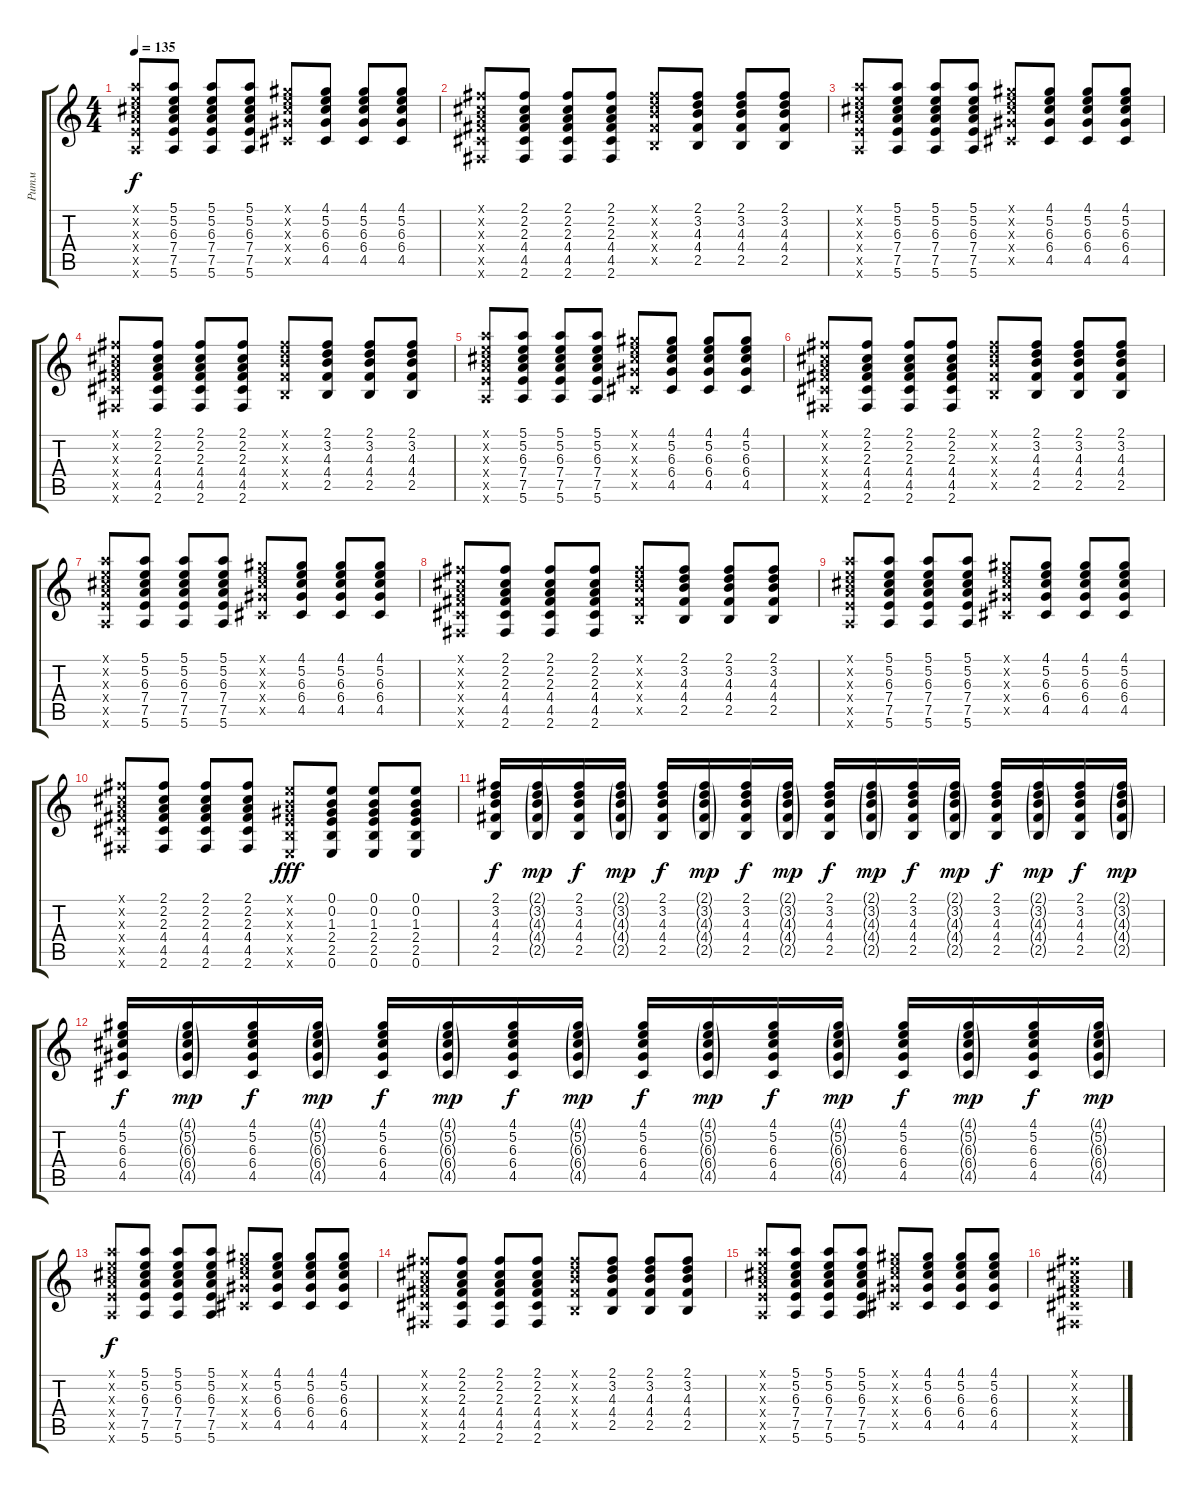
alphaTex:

\track ("Ритм" "Ритм") {instrument electricguitarclean}
\staff {score tabs}
\tuning (E4 B3 G3 D3 A2 E2) {hide}
\ts (4 4)
\tempo 135
\clef g2
\ks c
(5.1{x} 5.2{x} 6.3{x} 7.4{x} 7.5{x} 5.6{x}).8{dy f} (5.1 5.2 6.3 7.4 7.5 5.6).8 (5.1 5.2 6.3 7.4 7.5 5.6).8 (5.1 5.2 6.3 7.4 7.5 5.6).8 (4.1{x} 5.2{x} 6.3{x} 6.4{x} 4.5{x}).8 (4.1 5.2 6.3 6.4 4.5).8 (4.1 5.2 6.3 6.4 4.5).8 (4.1 5.2 6.3 6.4 4.5).8 |
(2.1{x} 2.2{x} 2.3{x} 4.4{x} 4.5{x} 2.6{x}).8 (2.1 2.2 2.3 4.4 4.5 2.6).8 (2.1 2.2 2.3 4.4 4.5 2.6).8 (2.1 2.2 2.3 4.4 4.5 2.6).8 (2.1{x} 3.2{x} 4.3{x} 4.4{x} 2.5{x}).8 (2.1 3.2 4.3 4.4 2.5).8 (2.1 3.2 4.3 4.4 2.5).8 (2.1 3.2 4.3 4.4 2.5).8 |
(5.1{x} 5.2{x} 6.3{x} 7.4{x} 7.5{x} 5.6{x}).8 (5.1 5.2 6.3 7.4 7.5 5.6).8 (5.1 5.2 6.3 7.4 7.5 5.6).8 (5.1 5.2 6.3 7.4 7.5 5.6).8 (4.1{x} 5.2{x} 6.3{x} 6.4{x} 4.5{x}).8 (4.1 5.2 6.3 6.4 4.5).8 (4.1 5.2 6.3 6.4 4.5).8 (4.1 5.2 6.3 6.4 4.5).8 |
(2.1{x} 2.2{x} 2.3{x} 4.4{x} 4.5{x} 2.6{x}).8 (2.1 2.2 2.3 4.4 4.5 2.6).8 (2.1 2.2 2.3 4.4 4.5 2.6).8 (2.1 2.2 2.3 4.4 4.5 2.6).8 (2.1{x} 3.2{x} 4.3{x} 4.4{x} 2.5{x}).8 (2.1 3.2 4.3 4.4 2.5).8 (2.1 3.2 4.3 4.4 2.5).8 (2.1 3.2 4.3 4.4 2.5).8 |
(5.1{x} 5.2{x} 6.3{x} 7.4{x} 7.5{x} 5.6{x}).8 (5.1 5.2 6.3 7.4 7.5 5.6).8 (5.1 5.2 6.3 7.4 7.5 5.6).8 (5.1 5.2 6.3 7.4 7.5 5.6).8 (4.1{x} 5.2{x} 6.3{x} 6.4{x} 4.5{x}).8 (4.1 5.2 6.3 6.4 4.5).8 (4.1 5.2 6.3 6.4 4.5).8 (4.1 5.2 6.3 6.4 4.5).8 |
(2.1{x} 2.2{x} 2.3{x} 4.4{x} 4.5{x} 2.6{x}).8 (2.1 2.2 2.3 4.4 4.5 2.6).8 (2.1 2.2 2.3 4.4 4.5 2.6).8 (2.1 2.2 2.3 4.4 4.5 2.6).8 (2.1{x} 3.2{x} 4.3{x} 4.4{x} 2.5{x}).8 (2.1 3.2 4.3 4.4 2.5).8 (2.1 3.2 4.3 4.4 2.5).8 (2.1 3.2 4.3 4.4 2.5).8 |
(5.1{x} 5.2{x} 6.3{x} 7.4{x} 7.5{x} 5.6{x}).8 (5.1 5.2 6.3 7.4 7.5 5.6).8 (5.1 5.2 6.3 7.4 7.5 5.6).8 (5.1 5.2 6.3 7.4 7.5 5.6).8 (4.1{x} 5.2{x} 6.3{x} 6.4{x} 4.5{x}).8 (4.1 5.2 6.3 6.4 4.5).8 (4.1 5.2 6.3 6.4 4.5).8 (4.1 5.2 6.3 6.4 4.5).8 |
(2.1{x} 2.2{x} 2.3{x} 4.4{x} 4.5{x} 2.6{x}).8 (2.1 2.2 2.3 4.4 4.5 2.6).8 (2.1 2.2 2.3 4.4 4.5 2.6).8 (2.1 2.2 2.3 4.4 4.5 2.6).8 (2.1{x} 3.2{x} 4.3{x} 4.4{x} 2.5{x}).8 (2.1 3.2 4.3 4.4 2.5).8 (2.1 3.2 4.3 4.4 2.5).8 (2.1 3.2 4.3 4.4 2.5).8 |
(5.1{x} 5.2{x} 6.3{x} 7.4{x} 7.5{x} 5.6{x}).8 (5.1 5.2 6.3 7.4 7.5 5.6).8 (5.1 5.2 6.3 7.4 7.5 5.6).8 (5.1 5.2 6.3 7.4 7.5 5.6).8 (4.1{x} 5.2{x} 6.3{x} 6.4{x} 4.5{x}).8 (4.1 5.2 6.3 6.4 4.5).8 (4.1 5.2 6.3 6.4 4.5).8 (4.1 5.2 6.3 6.4 4.5).8 |
(2.1{x} 2.2{x} 2.3{x} 4.4{x} 4.5{x} 2.6{x}).8 (2.1 2.2 2.3 4.4 4.5 2.6).8 (2.1 2.2 2.3 4.4 4.5 2.6).8 (2.1 2.2 2.3 4.4 4.5 2.6).8 (0.1{x} 0.2{x} 1.3{x} 2.4{x} 2.5{x} 0.6{x}).8{dy fff} (0.1 0.2 1.3 2.4 2.5 0.6).8 (0.1 0.2 1.3 2.4 2.5 0.6).8 (0.1 0.2 1.3 2.4 2.5 0.6).8 |
(2.1 3.2 4.3 4.4 2.5).16{dy f} (2.1{g} 3.2{g} 4.3{g} 4.4{g} 2.5{g}).16{dy mp} (2.1 3.2 4.3 4.4 2.5).16{dy f} (2.1{g} 3.2{g} 4.3{g} 4.4{g} 2.5{g}).16{dy mp} (2.1 3.2 4.3 4.4 2.5).16{dy f} (2.1{g} 3.2{g} 4.3{g} 4.4{g} 2.5{g}).16{dy mp} (2.1 3.2 4.3 4.4 2.5).16{dy f} (2.1{g} 3.2{g} 4.3{g} 4.4{g} 2.5{g}).16{dy mp} (2.1 3.2 4.3 4.4 2.5).16{dy f} (2.1{g} 3.2{g} 4.3{g} 4.4{g} 2.5{g}).16{dy mp} (2.1 3.2 4.3 4.4 2.5).16{dy f} (2.1{g} 3.2{g} 4.3{g} 4.4{g} 2.5{g}).16{dy mp} (2.1 3.2 4.3 4.4 2.5).16{dy f} (2.1{g} 3.2{g} 4.3{g} 4.4{g} 2.5{g}).16{dy mp} (2.1 3.2 4.3 4.4 2.5).16{dy f} (2.1{g} 3.2{g} 4.3{g} 4.4{g} 2.5{g}).16{dy mp} |
(4.1 5.2 6.3 6.4 4.5).16{dy f} (4.1{g} 5.2{g} 6.3{g} 6.4{g} 4.5{g}).16{dy mp} (4.1 5.2 6.3 6.4 4.5).16{dy f} (4.1{g} 5.2{g} 6.3{g} 6.4{g} 4.5{g}).16{dy mp} (4.1 5.2 6.3 6.4 4.5).16{dy f} (4.1{g} 5.2{g} 6.3{g} 6.4{g} 4.5{g}).16{dy mp} (4.1 5.2 6.3 6.4 4.5).16{dy f} (4.1{g} 5.2{g} 6.3{g} 6.4{g} 4.5{g}).16{dy mp} (4.1 5.2 6.3 6.4 4.5).16{dy f} (4.1{g} 5.2{g} 6.3{g} 6.4{g} 4.5{g}).16{dy mp} (4.1 5.2 6.3 6.4 4.5).16{dy f} (4.1{g} 5.2{g} 6.3{g} 6.4{g} 4.5{g}).16{dy mp} (4.1 5.2 6.3 6.4 4.5).16{dy f} (4.1{g} 5.2{g} 6.3{g} 6.4{g} 4.5{g}).16{dy mp} (4.1 5.2 6.3 6.4 4.5).16{dy f} (4.1{g} 5.2{g} 6.3{g} 6.4{g} 4.5{g}).16{dy mp} |
(5.1{x} 5.2{x} 6.3{x} 7.4{x} 7.5{x} 5.6{x}).8{dy f} (5.1 5.2 6.3 7.4 7.5 5.6).8 (5.1 5.2 6.3 7.4 7.5 5.6).8 (5.1 5.2 6.3 7.4 7.5 5.6).8 (4.1{x} 5.2{x} 6.3{x} 6.4{x} 4.5{x}).8 (4.1 5.2 6.3 6.4 4.5).8 (4.1 5.2 6.3 6.4 4.5).8 (4.1 5.2 6.3 6.4 4.5).8 |
(2.1{x} 2.2{x} 2.3{x} 4.4{x} 4.5{x} 2.6{x}).8 (2.1 2.2 2.3 4.4 4.5 2.6).8 (2.1 2.2 2.3 4.4 4.5 2.6).8 (2.1 2.2 2.3 4.4 4.5 2.6).8 (2.1{x} 3.2{x} 4.3{x} 4.4{x} 2.5{x}).8 (2.1 3.2 4.3 4.4 2.5).8 (2.1 3.2 4.3 4.4 2.5).8 (2.1 3.2 4.3 4.4 2.5).8 |
(5.1{x} 5.2{x} 6.3{x} 7.4{x} 7.5{x} 5.6{x}).8 (5.1 5.2 6.3 7.4 7.5 5.6).8 (5.1 5.2 6.3 7.4 7.5 5.6).8 (5.1 5.2 6.3 7.4 7.5 5.6).8 (4.1{x} 5.2{x} 6.3{x} 6.4{x} 4.5{x}).8 (4.1 5.2 6.3 6.4 4.5).8 (4.1 5.2 6.3 6.4 4.5).8 (4.1 5.2 6.3 6.4 4.5).8 |
(2.1{x} 2.2{x} 2.3{x} 4.4{x} 4.5{x} 2.6{x}).1
